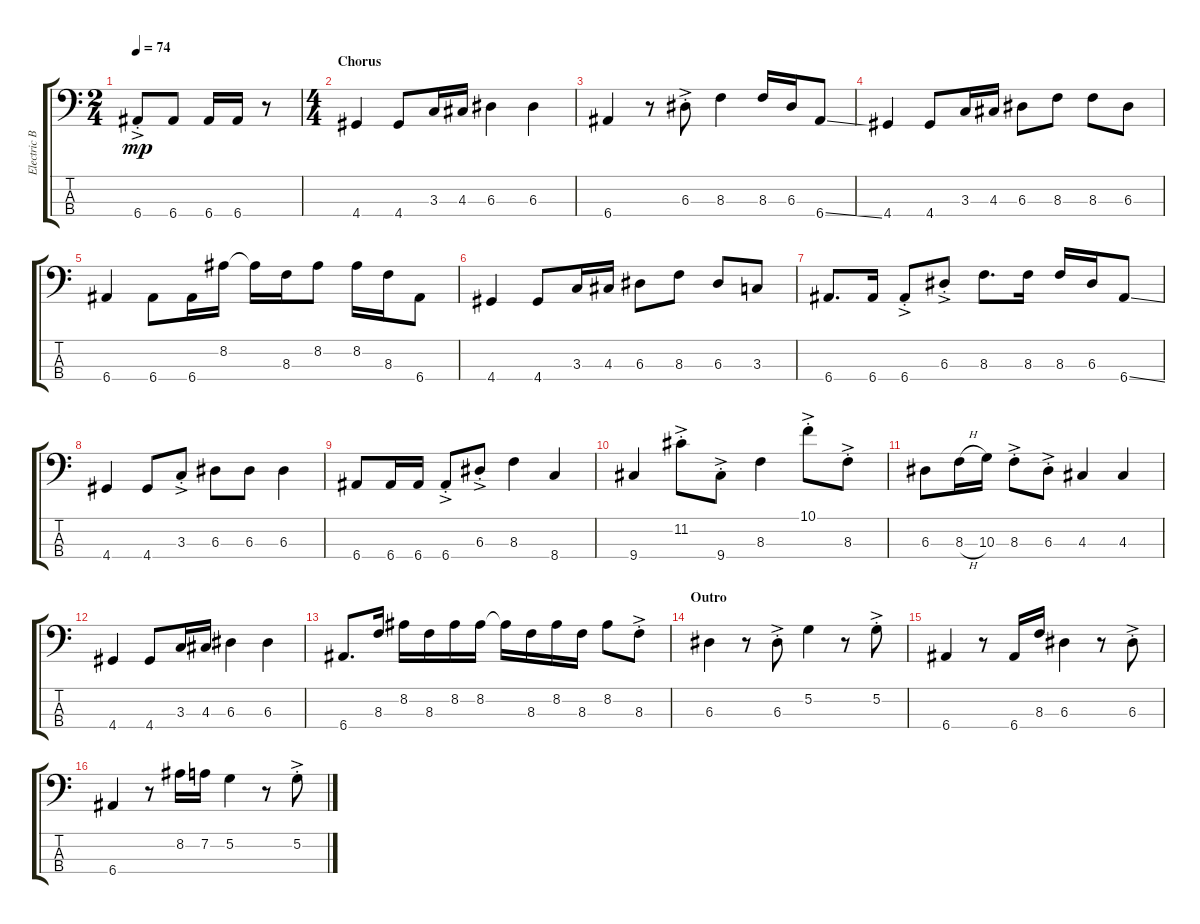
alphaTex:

\track ("Electric Bass" "Electric B") {instrument electricbassfinger}
\staff {score tabs}
\tuning (G2 D2 A1 E1) {hide}
\ts (2 4)
\tempo 74
\clef f4
\ks c
6.4{ac st}.8{dy mp} 6.4.8 6.4.16 6.4.16 r.8 |
\ts (4 4)
\section ("" "Chorus")
4.4.4 4.4.8 3.3.16 4.3.16 6.3.4 6.3.4 |
6.4.4 r.8 6.3{ac st}.8 8.3.4 8.3.16 6.3.16 6.4{ss}.8 |
4.4.4 4.4.8 3.3.16 4.3.16 6.3.8 8.3.8 8.3.8 6.3.8 |
6.4.4 6.4.8 6.4.16 8.2.16 8.2{t}.16 8.3.16 8.2.8 8.2.16 8.3.16 6.4.8 |
4.4.4 4.4.8 3.3.16 4.3.16 6.3.8 8.3.8 6.3.8 3.3.8 |
6.4.8{d} 6.4.16 6.4{ac st}.8 6.3{ac st}.8 8.3.8{d} 8.3.16 8.3.16 6.3.16 6.4{ss}.8 |
4.4.4 4.4.8 3.3{ac st}.8 6.3.8 6.3.8 6.3.4 |
6.4.8 6.4.16 6.4.16 6.4{ac st}.8 6.3{ac st}.8 8.3.4 8.4.4 |
9.4.4 11.2{ac st}.8 9.4{ac st}.8 8.3.4 10.1{ac st}.8 8.3{ac st}.8 |
6.3.8 8.3{h}.16 10.3.16 8.3{ac st}.8 6.3{ac st}.8 4.3.4 4.3.4 |
4.4.4 4.4.8 3.3.16 4.3.16 6.3.4 6.3.4 |
6.4.8{d} 8.3.16 8.2.16 8.3.16 8.2.16 8.2.16 8.2{t}.16 8.3.16 8.2.16 8.3.16 8.2.8 8.3{ac st}.8 |
\section ("" "Outro")
6.3.4 r.8 6.3{ac st}.8 5.2.4 r.8 5.2{ac st}.8 |
6.4.4 r.8 6.4.16 8.3.16 6.3.4 r.8 6.3{ac st}.8 |
6.4.4 r.8 8.2.16 7.2.16 5.2.4 r.8 5.2{ac st}.8
